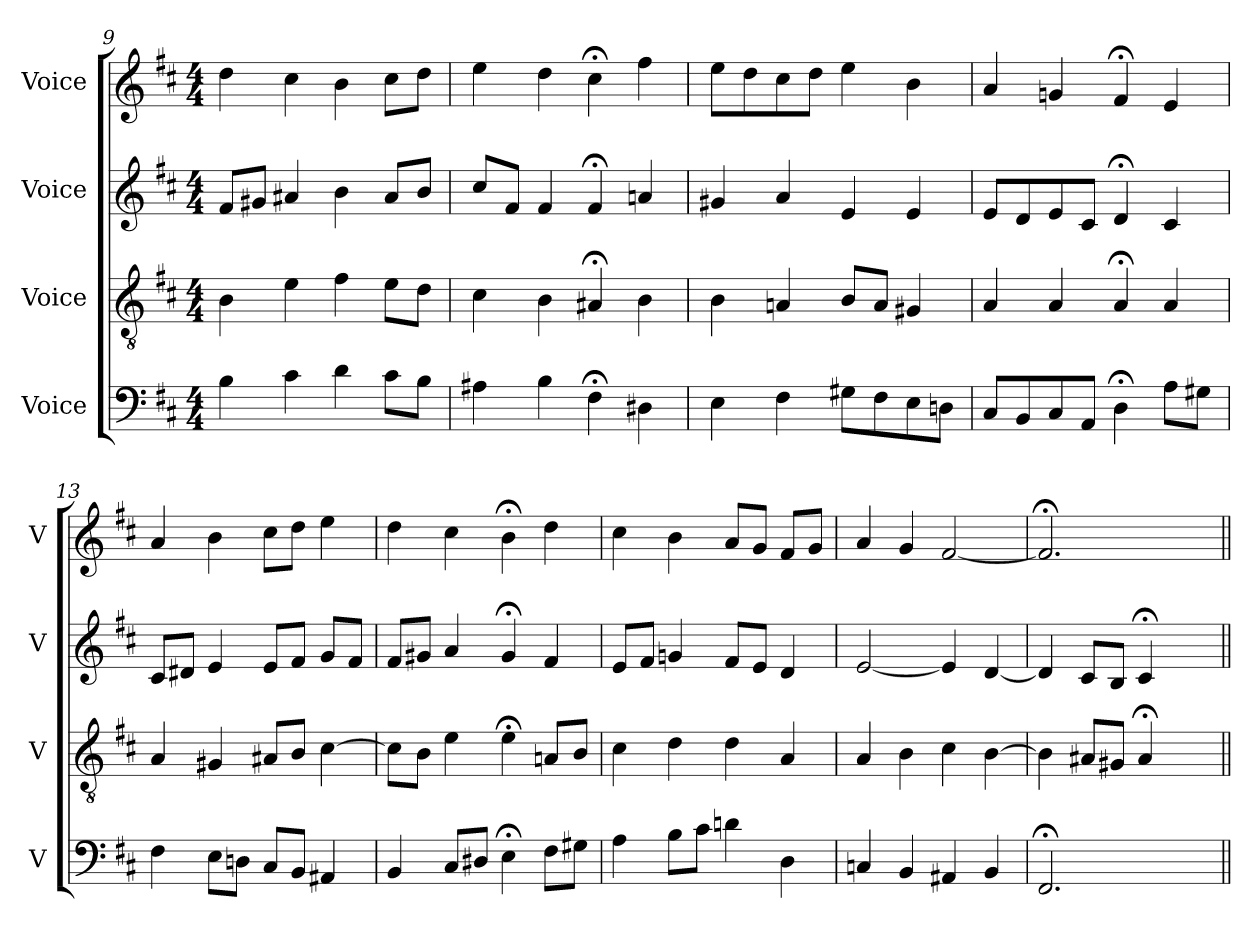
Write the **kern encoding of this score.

**kern	**kern	**kern	**kern
*part4	*part3	*part2	*part1
*staff4	*staff3	*staff2	*staff1
*I"Voice	*I"Voice	*I"Voice	*I"Voice
*I'V	*I'V	*I'V	*I'V
!!LO:LB:g=z
*clefF4	*clefGv2	*clefG2	*clefG2
*k[f#c#]	*k[f#c#]	*k[f#c#]	*k[f#c#]
*M4/4	*M4/4	*M4/4	*M4/4
=9	=9	=9	=9
4B\	4B\	8f#/L	4dd\
.	.	8g#X/J	.
4c#\	4e\	4a#X/	4cc#\
4d\	4f#\	4b\	4b\
8c#\L	8e\L	8a#/L	8cc#\L
8B\J	8d\J	8b/J	8dd\J
=10	=10	=10	=10
4A#X\	4c#\	8cc#/L	4ee\
.	.	8f#/J	.
4B\	4B\	4f#/	4dd\
4F#;\	4A#X;/	4f#;/	4cc#;\
4D#X\	4B\	4an/	4ff#\
=11	=11	=11	=11
4E\	4B\	4g#X/	8ee\L
.	.	.	8dd\
4F#\	4An/	4a/	8cc#\
.	.	.	8dd\J
8G#X\L	8B/L	4e/	4ee\
8F#\	8A/J	.	.
8E\	4G#X/	4e/	4b\
8Dn\J	.	.	.
=12	=12	=12	=12
8C#/L	4A/	8e/L	4a/
8BB/	.	8d/	.
8C#/	4A/	8e/	4gn/
8AA/J	.	8c#/J	.
4D;\	4A;/	4d;/	4f#;/
8A\L	4A/	4c#/	4e/
8G#X\J	.	.	.
!!LO:PB:g=z
=13	=13	=13	=13
4F#\	4A/	8c#/L	4a/
.	.	8d#X/J	.
8E\L	4G#X/	4e/	4b\
8Dn\J	.	.	.
8C#/L	8A#X/L	8e/L	8cc#\L
8BB/J	8B/J	8f#/J	8dd\J
4AA#X/	[4c#\	8g/L	4ee\
.	.	8f#/J	.
=14	=14	=14	=14
4BB/	8c#\L]	8f#/L	4dd\
.	8B\J	8g#X/J	.
8C#/L	4e\	4a/	4cc#\
8D#X/J	.	.	.
4E;\	4e;\	4g#;/	4b;\
8F#\L	8An/L	4f#/	4dd\
8G#X\J	8B/J	.	.
=15	=15	=15	=15
4A\	4c#\	8e/L	4cc#\
.	.	8f#/J	.
8B\L	4d\	4gn/	4b\
8c#\J	.	.	.
4dn\	4d\	8f#/L	8a/L
.	.	8e/J	8g/J
4D\	4A/	4d/	8f#/L
.	.	.	8g/J
=16	=16	=16	=16
4Cn/	4A/	[2e/	4a/
4BB/	4B\	.	4g/
4AA#X/	4c#\	4e/]	[2f#/
4BB/	[4B\	[4d/	.
!!LO:LB:g=z
=17	=17	=17	=17
2.FF#;/	4B\]	4d/]	2.f#;/]
.	8A#X/L	8c#/L	.
.	8G#X/J	8B/J	.
.	4A#;/	4c#;/	.
4ryy	4ryy	4ryy	4ryy
=||	=||	=||	=||
*-	*-	*-	*-
